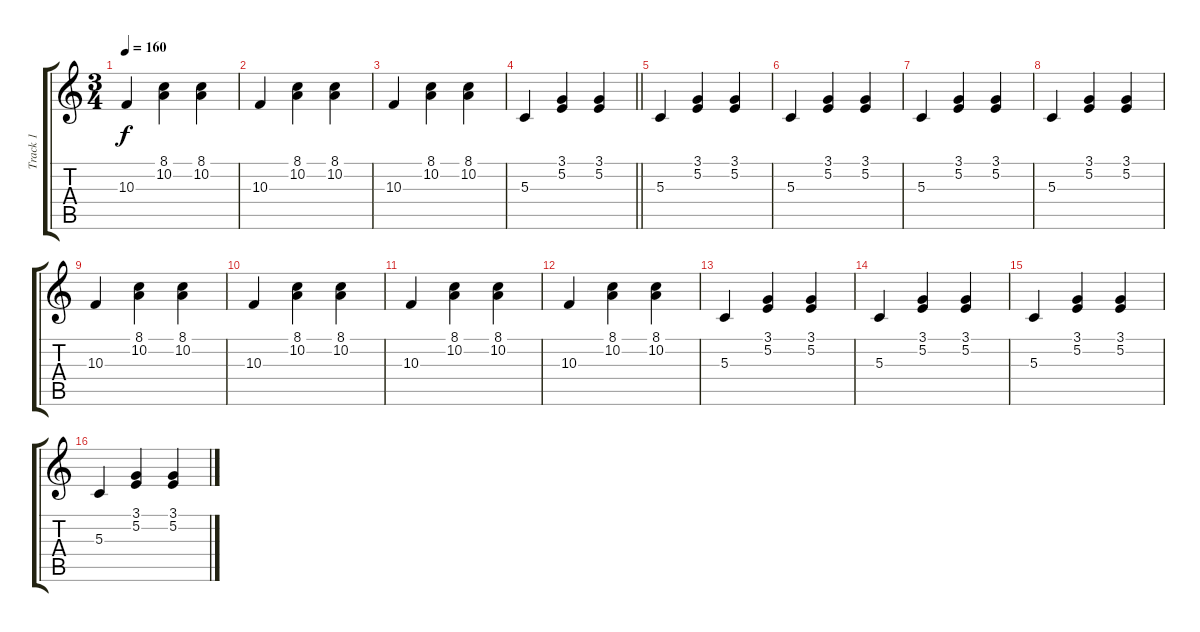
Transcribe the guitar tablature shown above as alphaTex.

\track ("Track 1" "Track 1") {instrument musicbox}
\staff {score tabs}
\tuning (E4 B3 G3 D3 A2 E2) {hide}
\ts (3 4)
\tempo 160
\clef g2
\ks c
10.3.4{dy f} (8.1 10.2).4 (8.1 10.2).4 |
10.3.4 (8.1 10.2).4 (8.1 10.2).4 |
10.3.4 (8.1 10.2).4 (8.1 10.2).4 |
\barLineRight lightlight
5.3.4 (3.1 5.2).4 (3.1 5.2).4 |
\section ("" "")
5.3.4 (3.1 5.2).4 (3.1 5.2).4 |
5.3.4 (3.1 5.2).4 (3.1 5.2).4 |
5.3.4 (3.1 5.2).4 (3.1 5.2).4 |
5.3.4 (3.1 5.2).4 (3.1 5.2).4 |
10.3.4 (8.1 10.2).4 (8.1 10.2).4 |
10.3.4 (8.1 10.2).4 (8.1 10.2).4 |
10.3.4 (8.1 10.2).4 (8.1 10.2).4 |
10.3.4 (8.1 10.2).4 (8.1 10.2).4 |
5.3.4 (3.1 5.2).4 (3.1 5.2).4 |
5.3.4 (3.1 5.2).4 (3.1 5.2).4 |
5.3.4 (3.1 5.2).4 (3.1 5.2).4 |
5.3.4 (3.1 5.2).4 (3.1 5.2).4
